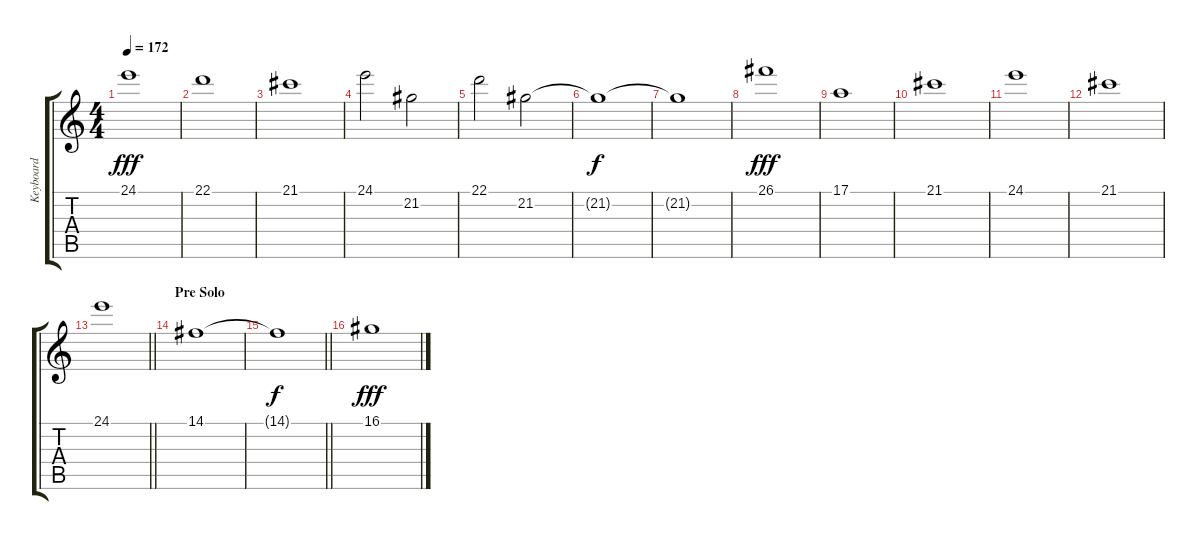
\track ("Keyboard" "Keyboard") {instrument stringensemble1}
\staff {score tabs}
\tuning (E4 B3 G3 D3 A2 E2) {hide}
\ts (4 4)
\tempo 172
\clef g2
\ks c
24.1.1{dy fff} |
22.1.1 |
21.1.1 |
24.1.2 21.2.2 |
22.1.2 21.2.2 |
21.2{t}.1{dy f} |
21.2{t}.1 |
26.1.1{dy fff} |
17.1.1 |
21.1.1 |
24.1.1 |
21.1.1 |
\barLineRight lightlight
24.1.1 |
\section ("" "Pre Solo")
14.1.1 |
\barLineRight lightlight
14.1{t}.1{dy f} |
16.1.1{dy fff}
